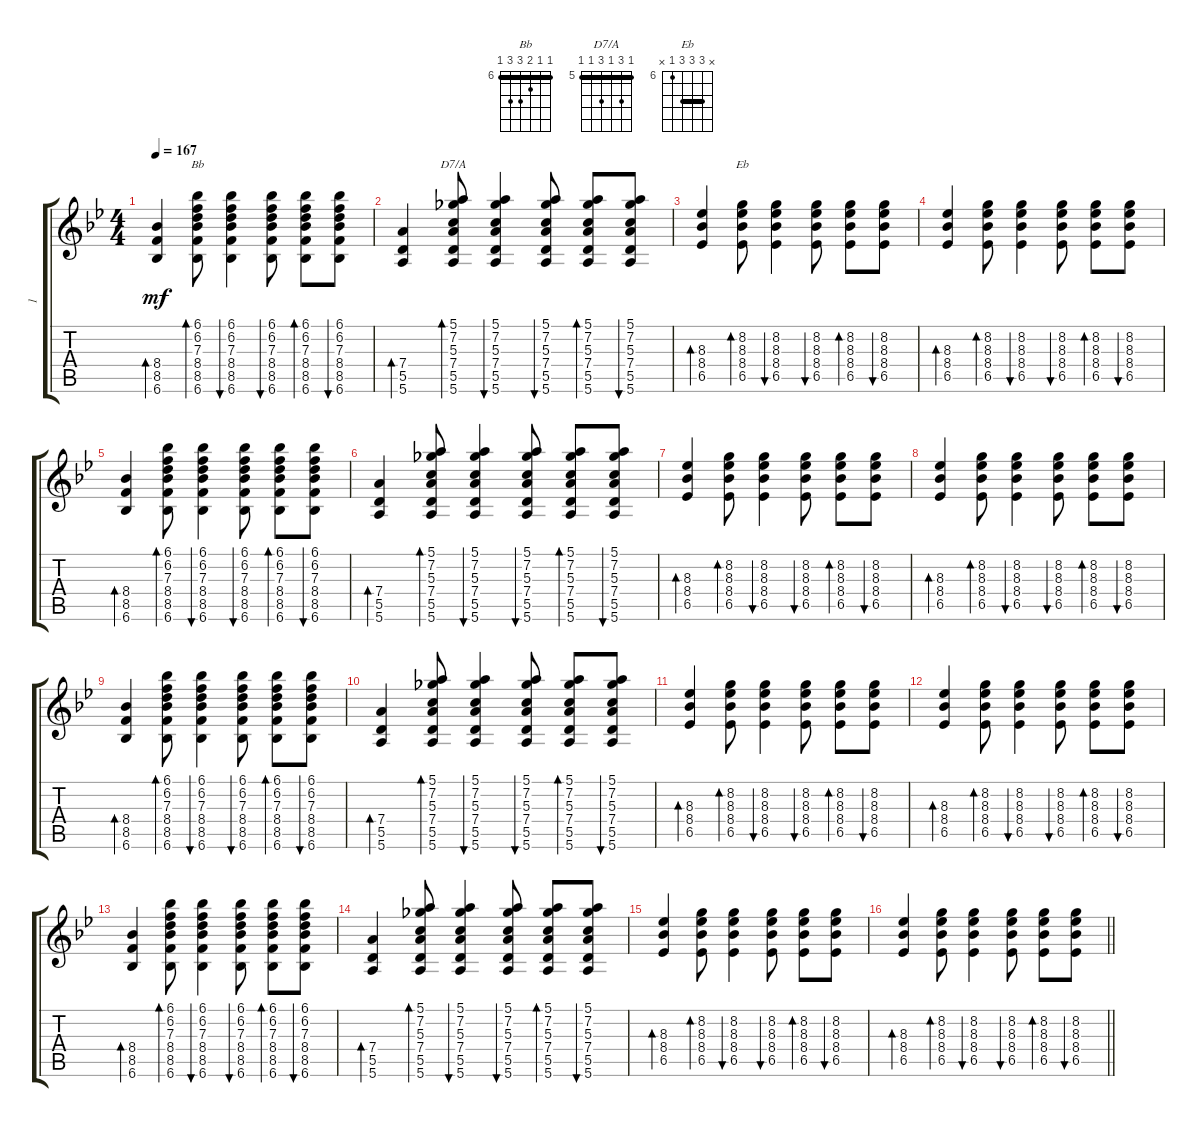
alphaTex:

\track ("1" "1") {instrument electricguitarclean}
\staff {score tabs}
\tuning (E4 B3 G3 D3 A2 E2) {hide}
\chord ("Bb" 6 6 7 8 8 6) {firstfret 6 barre 6}
\chord ("D7/A" 5 7 5 7 5 5) {firstfret 5 barre 5}
\chord ("Eb" x 8 8 8 6 x) {firstfret 6 barre 8}
\ts (4 4)
\tempo 167
\clef g2
\ks bb
(8.4 8.5 6.6).4{bd 30 dy mf} (6.1 6.2 7.3 8.4 8.5 6.6).8{bd 30 ch "Bb"} (6.1 6.2 7.3 8.4 8.5 6.6).4{bu 30} (6.1 6.2 7.3 8.4 8.5 6.6).8{bu 30} (6.1 6.2 7.3 8.4 8.5 6.6).8{bd 30} (6.1 6.2 7.3 8.4 8.5 6.6).8{bu 30} |
(7.4 5.5 5.6).4{bd 30} (5.1 7.2 5.3 7.4 5.5 5.6).8{bd 30 ch "D7/A"} (5.1 7.2 5.3 7.4 5.5 5.6).4{bu 30} (5.1 7.2 5.3 7.4 5.5 5.6).8{bu 30} (5.1 7.2 5.3 7.4 5.5 5.6).8{bd 30} (5.1 7.2 5.3 7.4 5.5 5.6).8{bu 30} |
(8.3 8.4 6.5).4{bd 30} (8.2 8.3 8.4 6.5).8{bd 30 ch "Eb"} (8.2 8.3 8.4 6.5).4{bu 30} (8.2 8.3 8.4 6.5).8{bu 30} (8.2 8.3 8.4 6.5).8{bd 30} (8.2 8.3 8.4 6.5).8{bu 30} |
(8.3 8.4 6.5).4{bd 30} (8.2 8.3 8.4 6.5).8{bd 30} (8.2 8.3 8.4 6.5).4{bu 30} (8.2 8.3 8.4 6.5).8{bu 30} (8.2 8.3 8.4 6.5).8{bd 30} (8.2 8.3 8.4 6.5).8{bu 30} |
(8.4 8.5 6.6).4{bd 30} (6.1 6.2 7.3 8.4 8.5 6.6).8{bd 30} (6.1 6.2 7.3 8.4 8.5 6.6).4{bu 30} (6.1 6.2 7.3 8.4 8.5 6.6).8{bu 30} (6.1 6.2 7.3 8.4 8.5 6.6).8{bd 30} (6.1 6.2 7.3 8.4 8.5 6.6).8{bu 30} |
(7.4 5.5 5.6).4{bd 30} (5.1 7.2 5.3 7.4 5.5 5.6).8{bd 30} (5.1 7.2 5.3 7.4 5.5 5.6).4{bu 30} (5.1 7.2 5.3 7.4 5.5 5.6).8{bu 30} (5.1 7.2 5.3 7.4 5.5 5.6).8{bd 30} (5.1 7.2 5.3 7.4 5.5 5.6).8{bu 30} |
(8.3 8.4 6.5).4{bd 30} (8.2 8.3 8.4 6.5).8{bd 30} (8.2 8.3 8.4 6.5).4{bu 30} (8.2 8.3 8.4 6.5).8{bu 30} (8.2 8.3 8.4 6.5).8{bd 30} (8.2 8.3 8.4 6.5).8{bu 30} |
(8.3 8.4 6.5).4{bd 30} (8.2 8.3 8.4 6.5).8{bd 30} (8.2 8.3 8.4 6.5).4{bu 30} (8.2 8.3 8.4 6.5).8{bu 30} (8.2 8.3 8.4 6.5).8{bd 30} (8.2 8.3 8.4 6.5).8{bu 30} |
(8.4 8.5 6.6).4{bd 30} (6.1 6.2 7.3 8.4 8.5 6.6).8{bd 30} (6.1 6.2 7.3 8.4 8.5 6.6).4{bu 30} (6.1 6.2 7.3 8.4 8.5 6.6).8{bu 30} (6.1 6.2 7.3 8.4 8.5 6.6).8{bd 30} (6.1 6.2 7.3 8.4 8.5 6.6).8{bu 30} |
(7.4 5.5 5.6).4{bd 30} (5.1 7.2 5.3 7.4 5.5 5.6).8{bd 30} (5.1 7.2 5.3 7.4 5.5 5.6).4{bu 30} (5.1 7.2 5.3 7.4 5.5 5.6).8{bu 30} (5.1 7.2 5.3 7.4 5.5 5.6).8{bd 30} (5.1 7.2 5.3 7.4 5.5 5.6).8{bu 30} |
(8.3 8.4 6.5).4{bd 30} (8.2 8.3 8.4 6.5).8{bd 30} (8.2 8.3 8.4 6.5).4{bu 30} (8.2 8.3 8.4 6.5).8{bu 30} (8.2 8.3 8.4 6.5).8{bd 30} (8.2 8.3 8.4 6.5).8{bu 30} |
(8.3 8.4 6.5).4{bd 30} (8.2 8.3 8.4 6.5).8{bd 30} (8.2 8.3 8.4 6.5).4{bu 30} (8.2 8.3 8.4 6.5).8{bu 30} (8.2 8.3 8.4 6.5).8{bd 30} (8.2 8.3 8.4 6.5).8{bu 30} |
(8.4 8.5 6.6).4{bd 30} (6.1 6.2 7.3 8.4 8.5 6.6).8{bd 30} (6.1 6.2 7.3 8.4 8.5 6.6).4{bu 30} (6.1 6.2 7.3 8.4 8.5 6.6).8{bu 30} (6.1 6.2 7.3 8.4 8.5 6.6).8{bd 30} (6.1 6.2 7.3 8.4 8.5 6.6).8{bu 30} |
(7.4 5.5 5.6).4{bd 30} (5.1 7.2 5.3 7.4 5.5 5.6).8{bd 30} (5.1 7.2 5.3 7.4 5.5 5.6).4{bu 30} (5.1 7.2 5.3 7.4 5.5 5.6).8{bu 30} (5.1 7.2 5.3 7.4 5.5 5.6).8{bd 30} (5.1 7.2 5.3 7.4 5.5 5.6).8{bu 30} |
(8.3 8.4 6.5).4{bd 30} (8.2 8.3 8.4 6.5).8{bd 30} (8.2 8.3 8.4 6.5).4{bu 30} (8.2 8.3 8.4 6.5).8{bu 30} (8.2 8.3 8.4 6.5).8{bd 30} (8.2 8.3 8.4 6.5).8{bu 30} |
\barLineRight lightlight
(8.3 8.4 6.5).4{bd 30} (8.2 8.3 8.4 6.5).8{bd 30} (8.2 8.3 8.4 6.5).4{bu 30} (8.2 8.3 8.4 6.5).8{bu 30} (8.2 8.3 8.4 6.5).8{bd 30} (8.2 8.3 8.4 6.5).8{bu 30}
